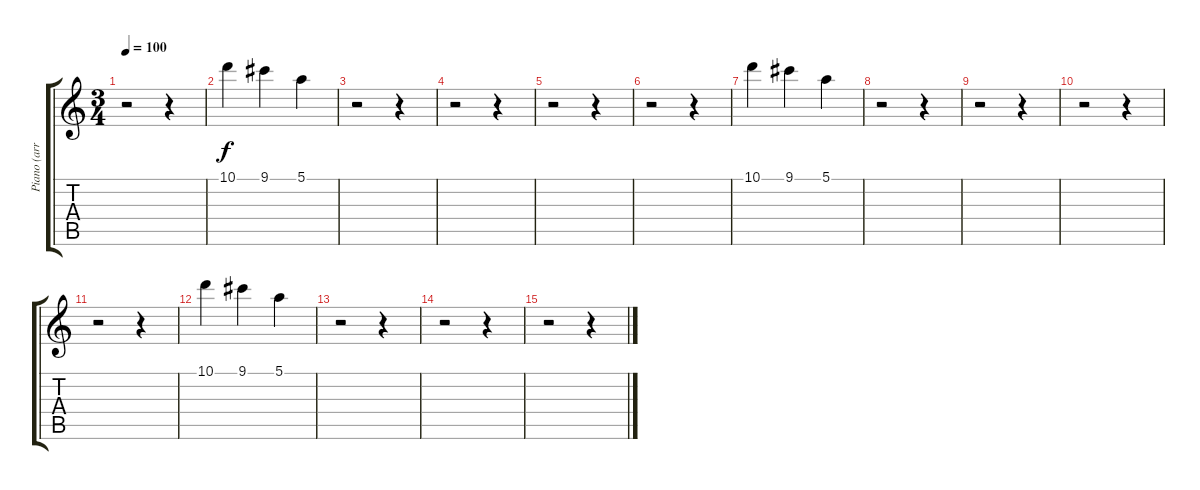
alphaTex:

\track ("Piano (arrg. f/guitar)" "Piano (arr") {instrument electricguitarclean}
\staff {score tabs}
\tuning (E4 B3 G3 D3 A2 E2) {hide}
\ts (3 4)
\tempo 100
\clef g2
\ks c
r.2{dy f} r.4 |
10.1.4 9.1.4 5.1.4 |
r.2 r.4 |
r.2 r.4 |
r.2 r.4 |
r.2 r.4 |
10.1.4 9.1.4 5.1.4 |
r.2 r.4 |
r.2 r.4 |
r.2 r.4 |
r.2 r.4 |
10.1.4 9.1.4 5.1.4 |
r.2 r.4 |
r.2 r.4 |
r.2 r.4
